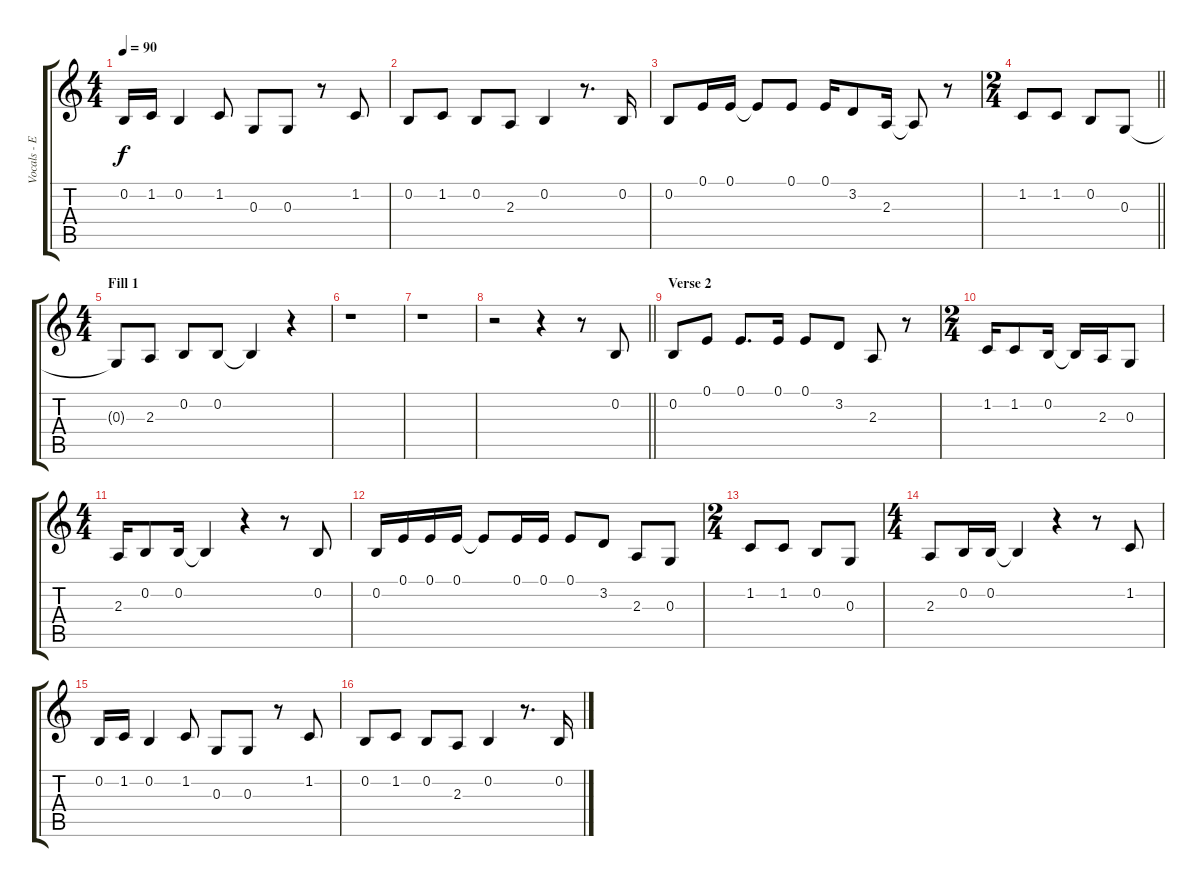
\track ("Vocals - Eric" "Vocals - E") {instrument flute}
\staff {score tabs}
\tuning (E4 B3 G3 D3 A2 E2) {hide}
\ts (4 4)
\tempo 90
\clef g2
\ks c
0.2.16{dy f} 1.2.16 0.2.4 1.2.8 0.3.8 0.3.8 r.8 1.2.8 |
0.2.8 1.2.8 0.2.8 2.3.8 0.2.4 r.8{d} 0.2.16 |
0.2.8 0.1.16 0.1.16 0.1{t}.8 0.1.8 0.1.16 3.2.8 2.3.16 2.3{t}.8 r.8 |
\ts (2 4)
\barLineRight lightlight
1.2.8 1.2.8 0.2.8 0.3.8 |
\ts (4 4)
\section ("" "Fill 1")
0.3{t}.8 2.3.8 0.2.8 0.2.8 0.2{t}.4 r.4 |
r.1 |
r.1 |
\barLineRight lightlight
r.2 r.4 r.8 0.2.8 |
\section ("" "Verse 2")
0.2.8 0.1.8 0.1.8{d} 0.1.16 0.1.8 3.2.8 2.3.8 r.8 |
\ts (2 4)
1.2.16 1.2.8 0.2.16 0.2{t}.16 2.3.16 0.3.8 |
\ts (4 4)
2.3.16 0.2.8 0.2.16 0.2{t}.4 r.4 r.8 0.2.8 |
0.2.16 0.1.16 0.1.16 0.1.16 0.1{t}.8 0.1.16 0.1.16 0.1.8 3.2.8 2.3.8 0.3.8 |
\ts (2 4)
1.2.8 1.2.8 0.2.8 0.3.8 |
\ts (4 4)
2.3.8 0.2.16 0.2.16 0.2{t}.4 r.4 r.8 1.2.8 |
0.2.16 1.2.16 0.2.4 1.2.8 0.3.8 0.3.8 r.8 1.2.8 |
0.2.8 1.2.8 0.2.8 2.3.8 0.2.4 r.8{d} 0.2.16
